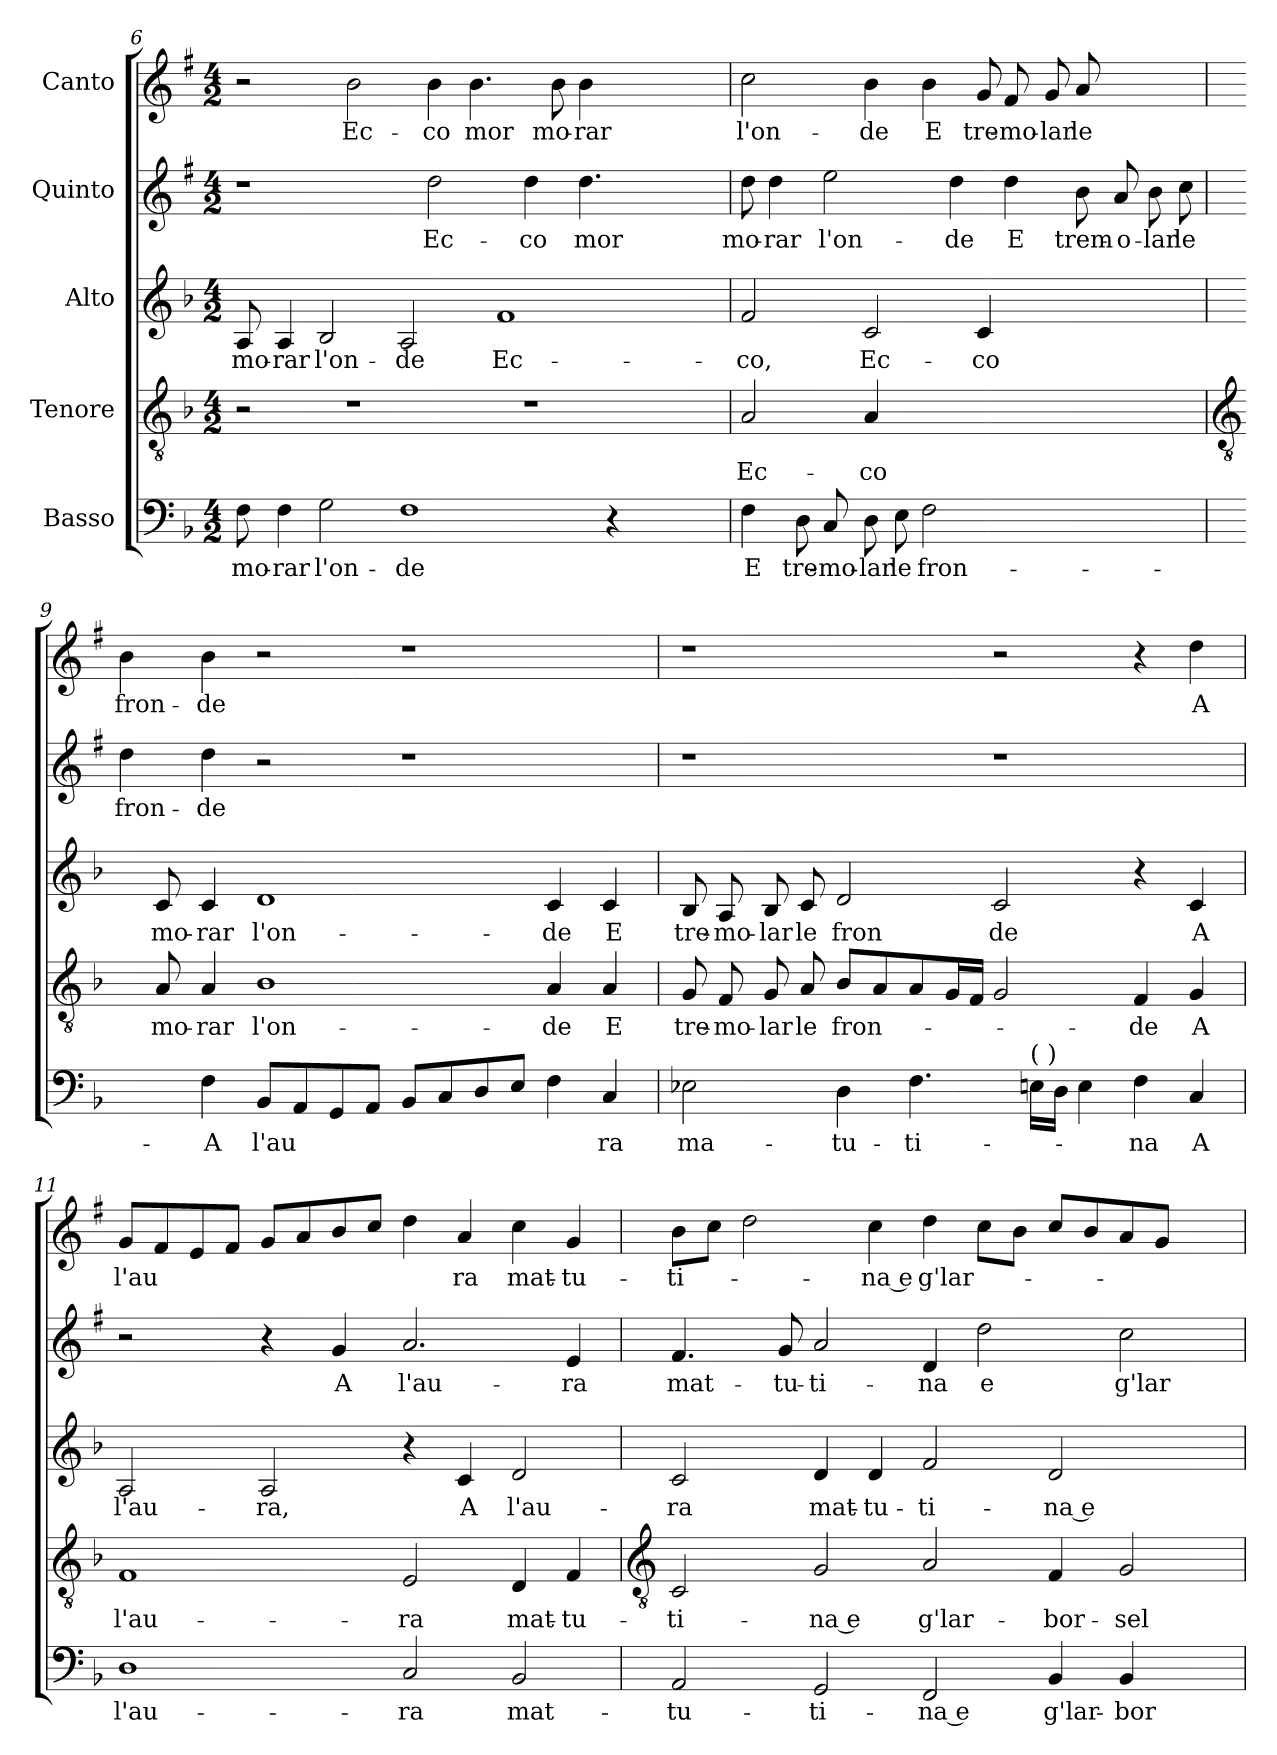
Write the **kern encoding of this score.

**kern	**text	**kern	**text	**kern	**text	**kern	**text	**kern	**text
*part5	*part5	*part4	*part4	*part3	*part3	*part2	*part2	*part1	*part1
*staff5	*staff5	*staff4	*staff4	*staff3	*staff3	*staff2	*staff2	*staff1	*staff1
*I"Basso	*	*I"Tenore	*	*I"Alto	*	*I"Quinto	*	*I"Canto	*
*clefF4	*	*clefGv2	*	*clefG2	*	*clefG2	*	*clefG2	*
*	*	*	*	*	*	*ITrd1c2	*	*ITrd1c2	*
*k[b-]	*	*k[b-]	*	*k[b-]	*	*k[b-]	*	*k[b-]	*
*F:	*	*F:	*	*F:	*	*F:	*	*F:	*
*M4/2	*	*M4/2	*	*M4/2	*	*M4/2	*	*M4/2	*
=6	=6	=6	=6	=6	=6	=6	=6	=6	=6
!	!LO:LY:b	!	!	!	!LO:LY:b	!	!	!	!
*	*	*	*	*	*	*	*	*^	*
8F	-mo-	2r	.	8A	-mo-	1r	.	2r	1ryy	.
!	!LO:LY:b	!	!	!	!LO:LY:b	!	!	!	!	!
4F	-rar	.	.	4A	-rar	.	.	.	.	.
!	!LO:LY:b	!	!	!	!LO:LY:b	!	!	!	!	!
2G	l'on-	.	.	2B-	l'on-	.	.	.	.	.
!	!	!	!	!	!	!	!	!	!	!LO:LY:b
.	.	1r	.	.	.	.	.	2a	.	Ec-
!	!LO:LY:b	!	!	!	!LO:LY:b	!	!	!	!	!
1F	-de	.	.	2A	-de	.	.	.	.	.
!	!	!	!	!	!	!	!LO:LY:b	!	!	!LO:LY:b
.	.	.	.	.	.	2cc	Ec-	4a	2ryy	-co
!	!	!	!	!	!	!	!	!	!	!LO:LY:b
.	.	.	.	.	.	.	.	4.a	.	mor
!	!	!	!	!	!LO:LY:b	!	!	!	!	!
.	.	.	.	1f	Ec-	.	.	.	.	.
!	!	!	!	!	!	!	!LO:LY:b	!	!	!
.	.	1r	.	.	.	4cc	-co	.	4ryy	.
!	!	!	!	!	!	!	!	!	!	!LO:LY:b
.	.	.	.	.	.	.	.	8a	.	mo-
!	!	!	!	!	!	!	!LO:LY:b	!	!	!LO:LY:b
.	.	.	.	.	.	4.cc	mor	4a	4ryy	-rar
4r	.	.	.	.	.	.	.	.	.	.
.	.	.	.	.	.	.	.	2ryy	2ryy	.
4.ryy	.	.	.	.	.	4.ryy	.	.	.	.
.	.	.	.	8ryy	.	.	.	.	.	.
=8	=8	=8	=8	=8	=8	=8	=8	=8	=8	=8
!	!LO:LY:b	!	!LO:LY:b	!	!LO:LY:b	!	!LO:LY:b	!	!	!LO:LY:b
4F	E	2A	Ec-	2f	-co,	8cc	mo-	2b-	4.ryy	l'on-
!	!	!	!	!	!	!	!LO:LY:b	!	!	!
.	.	.	.	.	.	4cc	-rar	.	.	.
!	!LO:LY:b	!	!	!	!	!	!	!	!	!
8D	tre-	.	.	.	.	.	.	.	.	.
!	!LO:LY:b	!	!	!	!	!	!LO:LY:b	!	!	!
8C	-mo-	.	.	.	.	2dd	l'on-	.	1.ryy	.
!	!LO:LY:b	!	!LO:LY:b	!	!LO:LY:b	!	!	!	!	!LO:LY:b
8D	-lar	4A	-co	2c	Ec-	.	.	4a	.	-de
!	!LO:LY:b	!	!	!	!	!	!	!	!	!
8E	le	.	.	.	.	.	.	.	.	.
!	!LO:LY:b	!	!LO:LY:b	!	!	!	!	!	!	!LO:LY:b
2F	fron-	[4Ayy	mor-	.	.	.	.	4a	.	E
!	!	!	!	!	!	!	!LO:LY:b	!	!	!
.	.	.	.	.	.	4cc	-de	.	.	.
!	!	!	!	!	!LO:LY:b	!	!	!	!	!LO:LY:b
.	.	2..ryy	.	4c	-co	.	.	8f	.	tre-
!	!	!	!	!	!	!	!LO:LY:b	!	!	!LO:LY:b
.	.	.	.	.	.	4cc	E	8e	.	-mo-
!	!LO:LY:b	!	!	!	!LO:LY:b	!	!	!	!	!LO:LY:b
[2Fyy	-de_______	.	.	[4cyy	mor-	.	.	8f	.	-lar
!	!	!	!	!	!	!	!LO:LY:b	!	!	!LO:LY:b
.	.	.	.	.	.	8a	trem-	8g	.	le
!	!	!	!	!	!	!	!LO:LY:b	!	!	!
.	.	.	.	4.ryy	.	8g	-o-	4.ryy	.	.
!	!	!	!	!	!	!	!LO:LY:b	!	!	!
.	.	.	.	.	.	8a	-lar	.	.	.
!	!	!	!	!	!	!	!LO:LY:b	!	!	!
8ryy	.	.	.	.	.	8b-	le	.	.	.
*	*	*	*	*	*	*	*	*v	*v	*
!!LO:LB:g=z
=9	=9	=9	=9	=9	=9	=9	=9	=9	=9
*	*	*clefGv2	*	*	*	*	*	*	*
!	!	!	!	!	!	!	!LO:LY:b	!	!LO:LY:b
4Fyy]	.	8Ayy]	.	8cyy]	.	4cc	fron-	4a	fron-
!	!	!	!LO:LY:b	!	!LO:LY:b	!	!	!	!
.	.	8A	-mo-	8c	-mo-	.	.	.	.
!	!LO:LY:b	!	!LO:LY:b	!	!LO:LY:b	!	!LO:LY:b	!	!LO:LY:b
4F	A	4A	-rar	4c	-rar	4cc	-de	4a	-de
!	!LO:LY:b	!	!LO:LY:b	!	!LO:LY:b	!	!	!	!
8BB-L	l'au	1B-	l'on-	1d	l'on-	2r	.	2r	.
8AA	.	.	.	.	.	.	.	.	.
8GG	.	.	.	.	.	.	.	.	.
8AAJ	.	.	.	.	.	.	.	.	.
8BB-L	.	.	.	.	.	1r	.	1r	.
8C	.	.	.	.	.	.	.	.	.
8D	.	.	.	.	.	.	.	.	.
8EJ	.	.	.	.	.	.	.	.	.
!	!	!	!LO:LY:b	!	!LO:LY:b	!	!	!	!
4F	.	4A	-de	4c	-de	.	.	.	.
!	!LO:LY:b	!	!LO:LY:b	!	!LO:LY:b	!	!	!	!
4C	ra	4A	E	4c	E	.	.	.	.
=10	=10	=10	=10	=10	=10	=10	=10	=10	=10
!	!LO:LY:b	!	!LO:LY:b	!	!LO:LY:b	!	!	!	!
2E-X	ma-	8G	tre-	8B-	tre-	1r	.	1r	.
!	!	!	!LO:LY:b	!	!LO:LY:b	!	!	!	!
.	.	8F	-mo-	8A	-mo-	.	.	.	.
!	!	!	!LO:LY:b	!	!LO:LY:b	!	!	!	!
.	.	8G	-lar	8B-	-lar	.	.	.	.
!	!	!	!LO:LY:b	!	!LO:LY:b	!	!	!	!
.	.	8A	le	8c	le	.	.	.	.
!	!LO:LY:b	!	!LO:LY:b	!	!LO:LY:b	!	!	!	!
4D	-tu-	8B-L	fron-	2d	fron	.	.	.	.
.	.	8A	.	.	.	.	.	.	.
!	!LO:LY:b	!	!	!	!	!	!	!	!
4.F	-ti-	8A	.	.	.	.	.	.	.
.	.	16GL	.	.	.	.	.	.	.
.	.	16FJJ	.	.	.	.	.	.	.
!	!	!	!	!	!LO:LY:b	!	!	!	!
.	.	2G	.	2c	de	1r	.	2r	.
!LO:TX:a:t=(  )	!	!	!	!	!	!	!	!	!
16ELL	.	.	.	.	.	.	.	.	.
16DJJ	.	.	.	.	.	.	.	.	.
4E	.	.	.	.	.	.	.	.	.
!	!LO:LY:b	!	!LO:LY:b	!	!	!	!	!	!
4F	-na	4F	-de	4r	.	.	.	4r	.
!	!LO:LY:b	!	!LO:LY:b	!	!LO:LY:b	!	!	!	!LO:LY:b
4C	A	4G	A	4c	A	.	.	4cc	A
=11	=11	=11	=11	=11	=11	=11	=11	=11	=11
!	!LO:LY:b	!	!LO:LY:b	!	!LO:LY:b	!	!	!	!LO:LY:b
1D	l'au-	1F	l'au-	2A	l'au-	2r	.	8fL	l'au
.	.	.	.	.	.	.	.	8e	.
.	.	.	.	.	.	.	.	8d	.
.	.	.	.	.	.	.	.	8eJ	.
!	!	!	!	!	!LO:LY:b	!	!	!	!
.	.	.	.	2A	-ra,	4r	.	8fL	.
.	.	.	.	.	.	.	.	8g	.
!	!	!	!	!	!	!	!LO:LY:b	!	!
.	.	.	.	.	.	4f	A	8a	.
.	.	.	.	.	.	.	.	8b-J	.
!	!LO:LY:b	!	!LO:LY:b	!	!	!	!LO:LY:b	!	!
2C	-ra	2E	-ra	4r	.	2.g	l'au-	4cc	.
!	!	!	!	!	!LO:LY:b	!	!	!	!LO:LY:b
.	.	.	.	4c	A	.	.	4g	ra
!	!LO:LY:b	!	!LO:LY:b	!	!LO:LY:b	!	!	!	!LO:LY:b
2BB-	mat-	4D	mat-	2d	l'au-	.	.	4b-	mat-
!	!	!	!LO:LY:b	!	!	!	!LO:LY:b	!	!LO:LY:b
.	.	4F	-tu-	.	.	4d	-ra	4f	-tu-
!!LO:LB:g=z
=12	=12	=12	=12	=12	=12	=12	=12	=12	=12
*	*	*clefGv2	*	*	*	*	*	*	*
!	!LO:LY:b	!	!LO:LY:b	!	!LO:LY:b	!	!LO:LY:b	!	!LO:LY:b
2AA	-tu-	2C	-ti-	2c	-ra	4.e	mat-	8aL	-ti-
.	.	.	.	.	.	.	.	8b-J	.
.	.	.	.	.	.	.	.	2cc	.
!	!	!	!	!	!	!	!LO:LY:b	!	!
.	.	.	.	.	.	8f	-tu-	.	.
!	!LO:LY:b	!	!LO:LY:b	!	!LO:LY:b	!	!LO:LY:b	!	!
2GG	-ti-	2G	-na e	4d	mat-	2g	-ti-	.	.
!	!	!	!	!	!LO:LY:b	!	!	!	!LO:LY:b
.	.	.	.	4d	-tu-	.	.	4b-	-na e
!	!LO:LY:b	!	!LO:LY:b	!	!LO:LY:b	!	!LO:LY:b	!	!LO:LY:b
2FF	-na e	2A	g'lar-	2f	-ti-	4c	-na	4cc	g'lar-
!	!	!	!	!	!	!	!LO:LY:b	!	!
.	.	.	.	.	.	2cc	e	8b-L	.
.	.	.	.	.	.	.	.	8aJ	.
!	!LO:LY:b	!	!LO:LY:b	!	!LO:LY:b	!	!	!	!
4BB-	g'lar-	4F	-bor-	2d	-na e	.	.	8b-L	.
.	.	.	.	.	.	.	.	8a	.
!	!LO:LY:b	!	!LO:LY:b	!	!	!	!LO:LY:b	!	!
4BB-	-bor-	2G	-sel-	.	.	2b-	g'lar-	8g	.
.	.	.	.	.	.	.	.	8fJ	.
4ryy	.	.	.	4ryy	.	.	.	4ryy	.
=	=	=	=	=	=	=	=	=	=
*-	*-	*-	*-	*-	*-	*-	*-	*-	*-
